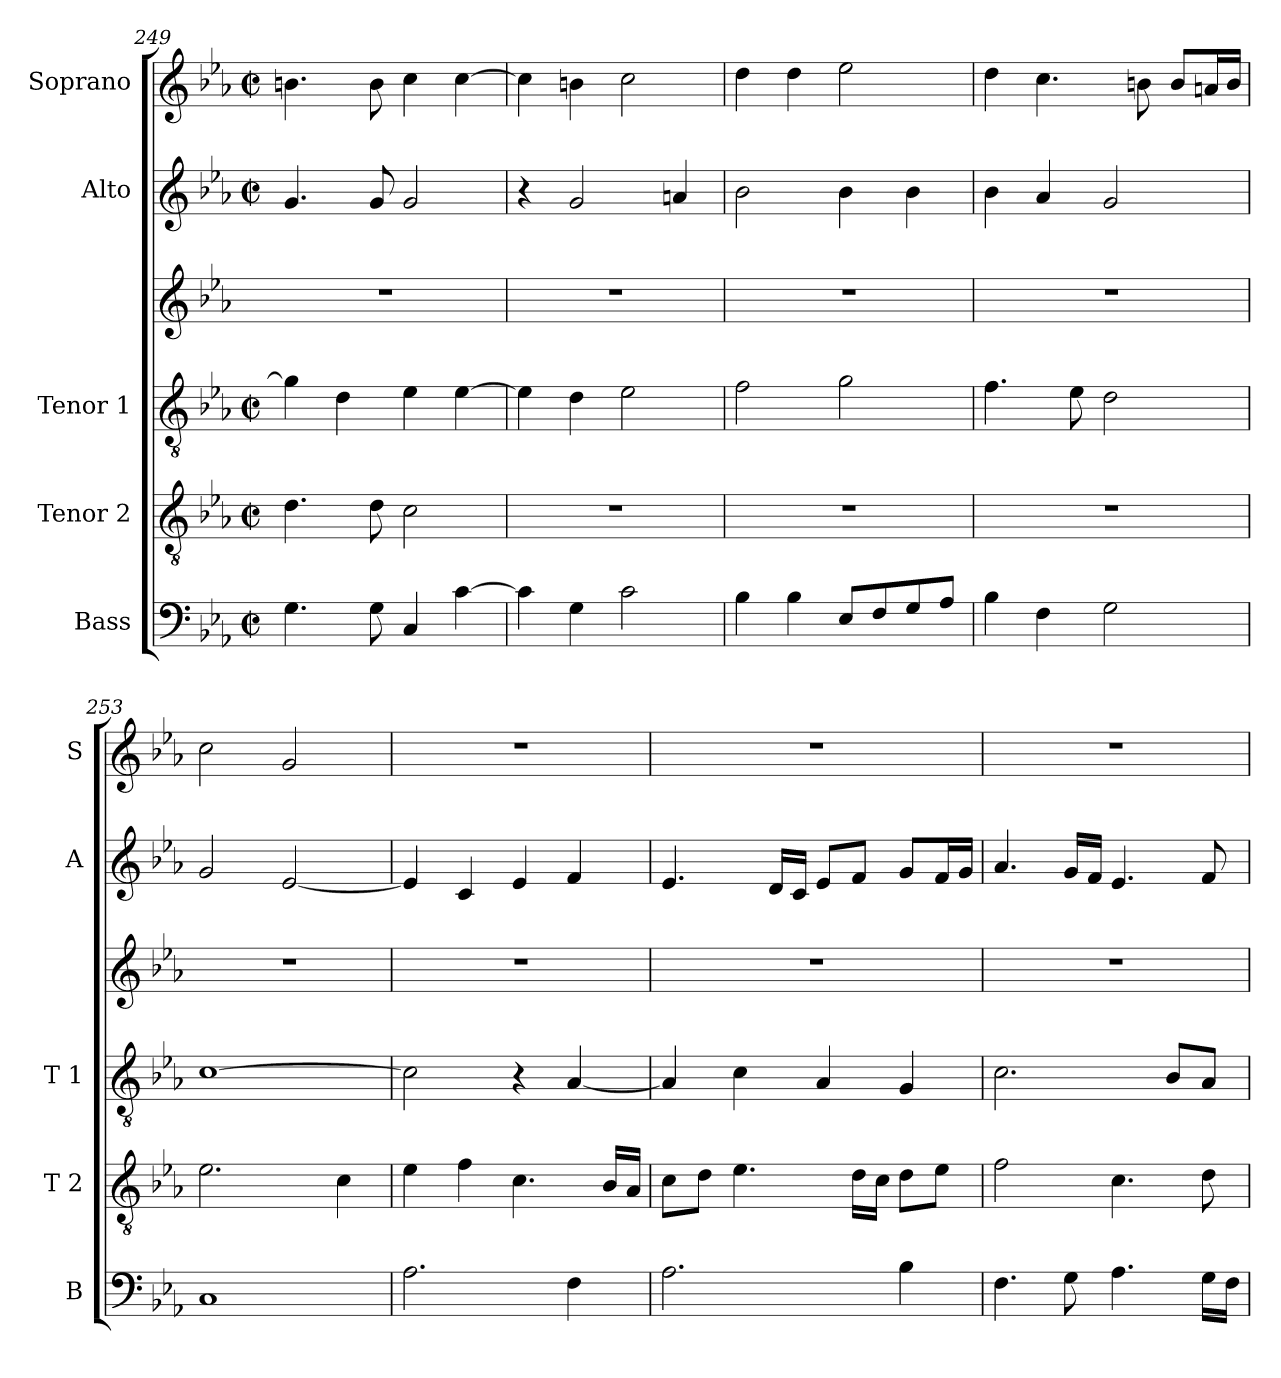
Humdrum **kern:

**kern	**kern	**kern	**kern	**kern	**kern
*part6	*part5	*part4	*part3	*part2	*part1
*staff6	*staff5	*staff4	*staff3	*staff2	*staff1
*I"Bass	*I"Tenor 2	*I"Tenor 1	*	*I"Alto	*I"Soprano
*I'B	*I'T 2	*I'T 1	*	*I'A	*I'S
*clefF4	*clefGv2	*clefGv2	*clefG2	*clefG2	*clefG2
*k[b-e-a-]	*k[b-e-a-]	*k[b-e-a-]	*k[b-e-a-]	*k[b-e-a-]	*k[b-e-a-]
*E-:	*E-:	*E-:	*E-:	*E-:	*E-:
*M2/2	*M2/2	*M2/2	*	*M2/2	*M2/2
*met(c|)	*met(c|)	*met(c|)	*	*met(c|)	*met(c|)
=249	=249	=249	=249	=249	=249
4.G\	4.d\	4g\]	1r	4.g/	4.bn\
.	.	4d\	.	.	.
8G\	8d\	.	.	8g/	8b\
4C/	2c\	4e-\	.	2g/	4cc\
[>4c\	.	[>4e-\	.	.	[>4cc\
=250	=250	=250	=250	=250	=250
4c\]	1r	4e-\]	1r	4r	4cc\]
4G\	.	4d\	.	2g/	4bn\
2c\	.	2e-\	.	.	2cc\
.	.	.	.	4an/	.
=251	=251	=251	=251	=251	=251
4B-\	1r	2f\	1r	2b-\	4dd\
4B-\	.	.	.	.	4dd\
8E-/L	.	2g\	.	4b-\	2ee-\
8F/	.	.	.	.	.
8G/	.	.	.	4b-\	.
8A-/J	.	.	.	.	.
=252	=252	=252	=252	=252	=252
4B-\	1r	4.f\	1r	4b-\	4dd\
4F\	.	.	.	4a-/	4.cc\
.	.	8e-\	.	.	.
2G\	.	2d\	.	2g/	.
.	.	.	.	.	8bn\
.	.	.	.	.	8b/L
.	.	.	.	.	16an/L
.	.	.	.	.	16b/JJ
!!LO:LB:g=z
=253	=253	=253	=253	=253	=253
1C	2.e-\	[>1c	1r	2g/	2cc\
.	.	.	.	[<2e-/	2g/
.	4c\	.	.	.	.
=254	=254	=254	=254	=254	=254
2.A-\	4e-\	2c\]	1r	4e-/]	1r
.	4f\	.	.	4c/	.
.	4.c\	4r	.	4e-/	.
4F\	.	[<4A-/	.	4f/	.
.	16B-/LL	.	.	.	.
.	16A-/JJ	.	.	.	.
=255	=255	=255	=255	=255	=255
2.A-\	8c\L	4A-/]	1r	4.e-/	1r
.	8d\J	.	.	.	.
.	4.e-\	4c\	.	.	.
.	.	.	.	16d/LL	.
.	.	.	.	16c/JJ	.
.	.	4A-/	.	8e-/L	.
.	16d\LL	.	.	8f/J	.
.	16c\JJ	.	.	.	.
4B-\	8d\L	4G/	.	8g/L	.
.	8e-\J	.	.	16f/L	.
.	.	.	.	16g/JJ	.
=256	=256	=256	=256	=256	=256
4.F\	2f\	2.c\	1r	4.a-/	1r
8G\	.	.	.	16g/LL	.
.	.	.	.	16f/JJ	.
4.A-\	4.c\	.	.	4.e-/	.
.	.	8B-/L	.	.	.
16G\LL	8d\	8A-/J	.	8f/	.
16F\JJ	.	.	.	.	.
=	=	=	=	=	=
*-	*-	*-	*-	*-	*-
